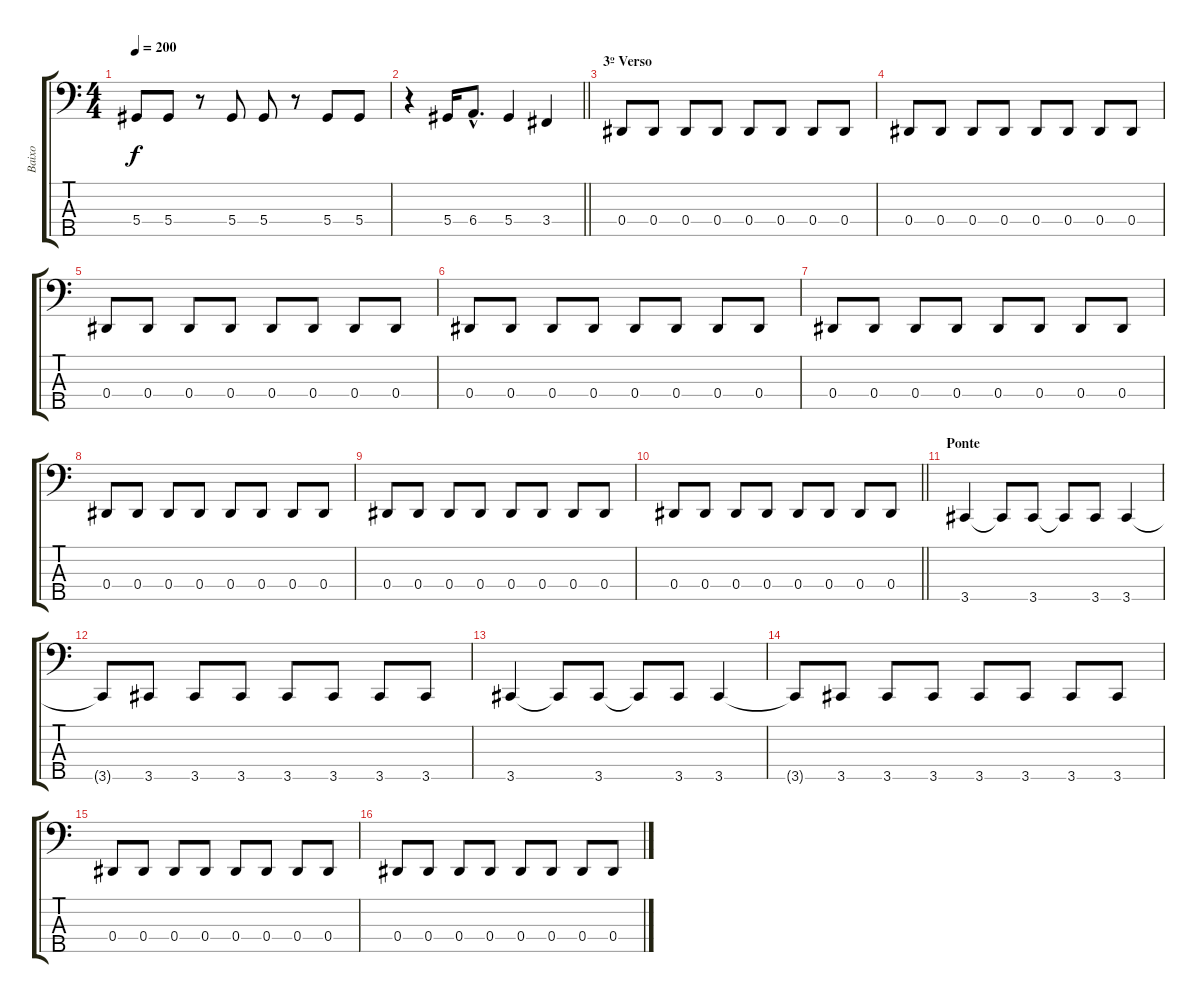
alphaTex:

\track ("Baixo" "Baixo") {instrument electricbassfinger}
\staff {score tabs}
\tuning (Gb2 Db2 Ab1 Eb1 Bb0) {hide}
\ts (4 4)
\tempo 200
\clef f4
\ks c
5.4.8{dy f} 5.4.8 r.8 5.4.8 5.4.8 r.8 5.4.8 5.4.8 |
\barLineRight lightlight
r.4 5.4.16 6.4{hac}.8{d} 5.4.4 3.4.4 |
\section ("" "3º Verso")
0.4.8 0.4.8 0.4.8 0.4.8 0.4.8 0.4.8 0.4.8 0.4.8 |
0.4.8 0.4.8 0.4.8 0.4.8 0.4.8 0.4.8 0.4.8 0.4.8 |
0.4.8 0.4.8 0.4.8 0.4.8 0.4.8 0.4.8 0.4.8 0.4.8 |
0.4.8 0.4.8 0.4.8 0.4.8 0.4.8 0.4.8 0.4.8 0.4.8 |
0.4.8 0.4.8 0.4.8 0.4.8 0.4.8 0.4.8 0.4.8 0.4.8 |
0.4.8 0.4.8 0.4.8 0.4.8 0.4.8 0.4.8 0.4.8 0.4.8 |
0.4.8 0.4.8 0.4.8 0.4.8 0.4.8 0.4.8 0.4.8 0.4.8 |
\barLineRight lightlight
0.4.8 0.4.8 0.4.8 0.4.8 0.4.8 0.4.8 0.4.8 0.4.8 |
\section ("" "Ponte")
3.5.4 3.5{t}.8 3.5.8 3.5{t}.8 3.5.8 3.5.4 |
3.5{t}.8 3.5.8 3.5.8 3.5.8 3.5.8 3.5.8 3.5.8 3.5.8 |
3.5.4 3.5{t}.8 3.5.8 3.5{t}.8 3.5.8 3.5.4 |
3.5{t}.8 3.5.8 3.5.8 3.5.8 3.5.8 3.5.8 3.5.8 3.5.8 |
0.4.8 0.4.8 0.4.8 0.4.8 0.4.8 0.4.8 0.4.8 0.4.8 |
0.4.8 0.4.8 0.4.8 0.4.8 0.4.8 0.4.8 0.4.8 0.4.8
